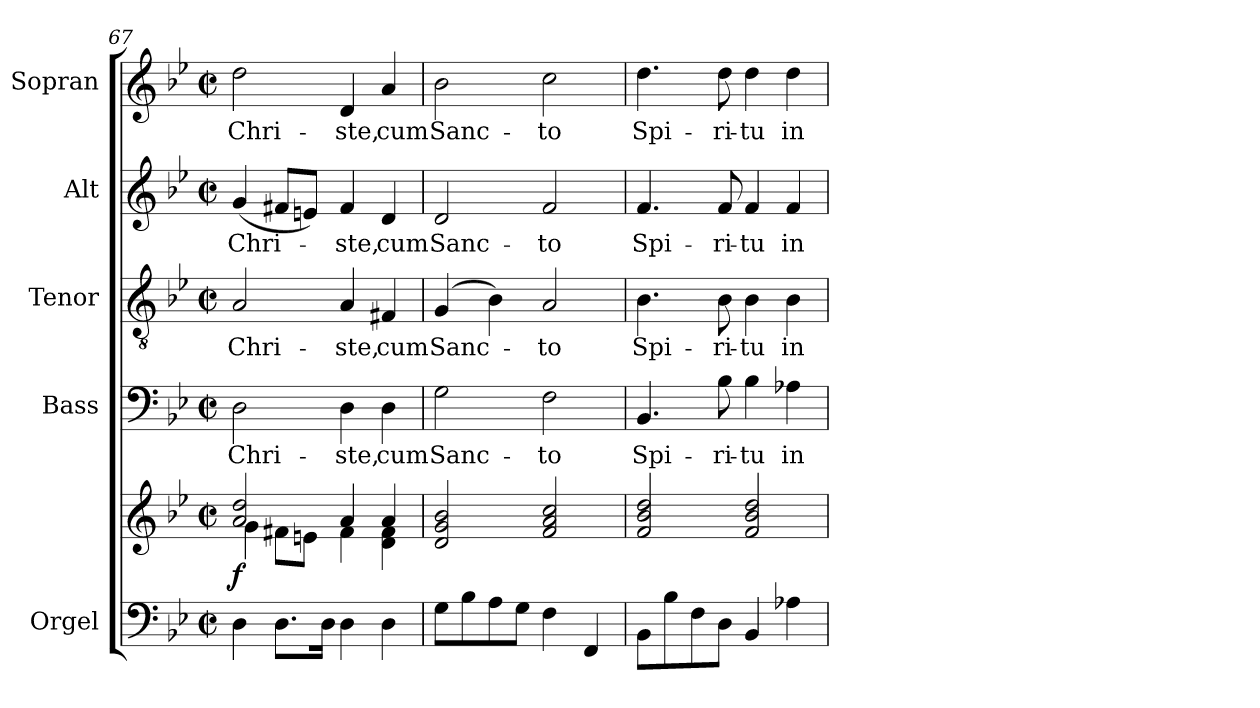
**kern	**kern	**dynam	**kern	**text	**kern	**text	**kern	**text	**kern	**text
*part5	*part5	*part5	*part4	*part4	*part3	*part3	*part2	*part2	*part1	*part1
*staff6	*staff5	*staff5/6	*staff4	*staff4	*staff3	*staff3	*staff2	*staff2	*staff1	*staff1
*I"Orgel	*	*	*I"Bass	*	*I"Tenor	*	*I"Alt	*	*I"Sopran	*
*I'Org.	*	*	*I'B.	*	*I'T.	*	*I'A.	*	*I'S.	*
*clefF4	*clefG2	*	*clefF4	*	*clefGv2	*	*clefG2	*	*clefG2	*
*k[b-e-]	*k[b-e-]	*	*k[b-e-]	*	*k[b-e-]	*	*k[b-e-]	*	*k[b-e-]	*
*B-:	*B-:	*	*B-:	*	*B-:	*	*B-:	*	*B-:	*
*M2/2	*M2/2	*	*M2/2	*	*M2/2	*	*M2/2	*	*M2/2	*
*met(c|)	*met(c|)	*	*met(c|)	*	*met(c|)	*	*met(c|)	*	*met(c|)	*
=67	=67	=67	=67	=67	=67	=67	=67	=67	=67	=67
*	*^	*	*	*	*	*	*	*	*	*
!	!	!	!LO:DY:b	!	!LO:LY:b	!	!LO:LY:b	!	!LO:LY:b	!	!LO:LY:b
4D\	2a/ 2dd/	4g\	f	2D\	Chri-	2A/	Chri-	(<4g/	Chri-	2dd\	Chri-
8.D\L	.	8f#X\L	.	.	.	.	.	8f#X/L	.	.	.
.	.	8en\J	.	.	.	.	.	8en/J)	.	.	.
16D\Jk	.	.	.	.	.	.	.	.	.	.	.
!	!	!	!	!	!LO:LY:b	!	!LO:LY:b	!	!LO:LY:b	!	!LO:LY:b
4D\	4a/	4f#\	.	4D\	-ste,	4A/	-ste,	4f#/	-ste,	4d/	-ste,
!	!	!	!	!	!LO:LY:b	!	!LO:LY:b	!	!LO:LY:b	!	!LO:LY:b
4D\	4a/	4d\ 4f#\	.	4D\	cum	4F#X/	cum	4d/	cum	4a/	cum
!!LO:LB:g=z
=68	=68	=68	=68	=68	=68	=68	=68	=68	=68	=68	=68
!	!	!	!	!	!LO:LY:b	!	!LO:LY:b	!	!LO:LY:b	!	!LO:LY:b
*	*v	*v	*	*	*	*	*	*	*	*	*
8G\L	2d/ 2g/ 2b-/	.	2G\	Sanc-	(4G/	Sanc-	2d/	Sanc-	2b-\	Sanc-
8B-\	.	.	.	.	.	.	.	.	.	.
8A\	.	.	.	.	4B-\)	.	.	.	.	.
8G\J	.	.	.	.	.	.	.	.	.	.
!	!	!	!	!LO:LY:b	!	!LO:LY:b	!	!LO:LY:b	!	!LO:LY:b
4F\	2f/ 2a/ 2cc/	.	2F\	-to	2A/	-to	2f/	-to	2cc\	-to
4FF/	.	.	.	.	.	.	.	.	.	.
=69	=69	=69	=69	=69	=69	=69	=69	=69	=69	=69
!	!	!	!	!LO:LY:b	!	!LO:LY:b	!	!LO:LY:b	!	!LO:LY:b
8BB-\L	2f/ 2b-/ 2dd/	.	4.BB-/	Spi-	4.B-\	Spi-	4.f/	Spi-	4.dd\	Spi-
8B-\	.	.	.	.	.	.	.	.	.	.
8F\	.	.	.	.	.	.	.	.	.	.
!	!	!	!	!LO:LY:b	!	!LO:LY:b	!	!LO:LY:b	!	!LO:LY:b
8D\J	.	.	8B-\	-ri-	8B-\	-ri-	8f/	-ri-	8dd\	-ri-
!	!	!	!	!LO:LY:b	!	!LO:LY:b	!	!LO:LY:b	!	!LO:LY:b
4BB-/	2f/ 2b-/ 2dd/	.	4B-\	-tu	4B-\	-tu	4f/	-tu	4dd\	-tu
!	!	!	!	!LO:LY:b	!	!LO:LY:b	!	!LO:LY:b	!	!LO:LY:b
4A-X\	.	.	4A-X\	in	4B-\	in	4f/	in	4dd\	in
=	=	=	=	=	=	=	=	=	=	=
*-	*-	*-	*-	*-	*-	*-	*-	*-	*-	*-
